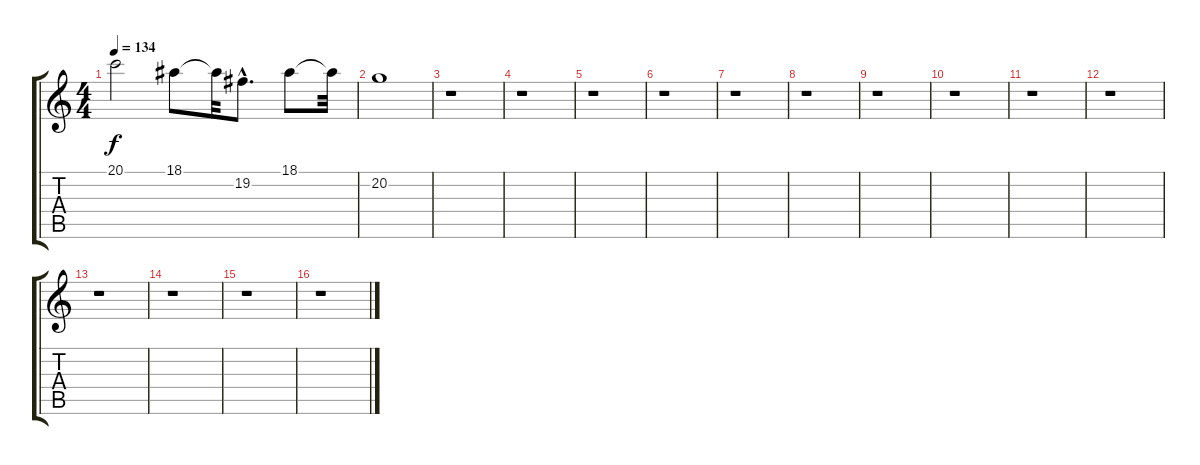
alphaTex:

\track "" {instrument shakuhachi}
\staff {score tabs}
\tuning (E4 B3 G3 D3 A2 E2) {hide}
\ts (4 4)
\tempo 134
\clef g2
\ks c
20.1.2{dy f} 18.1.8 18.1{t}.32 19.2{hac}.8{d} 18.1.8 18.1{t}.32 |
20.2.1 |
r.1 |
r.1 |
r.1 |
r.1 |
r.1 |
r.1 |
r.1 |
r.1 |
r.1 |
r.1 |
r.1 |
r.1 |
r.1 |
r.1
